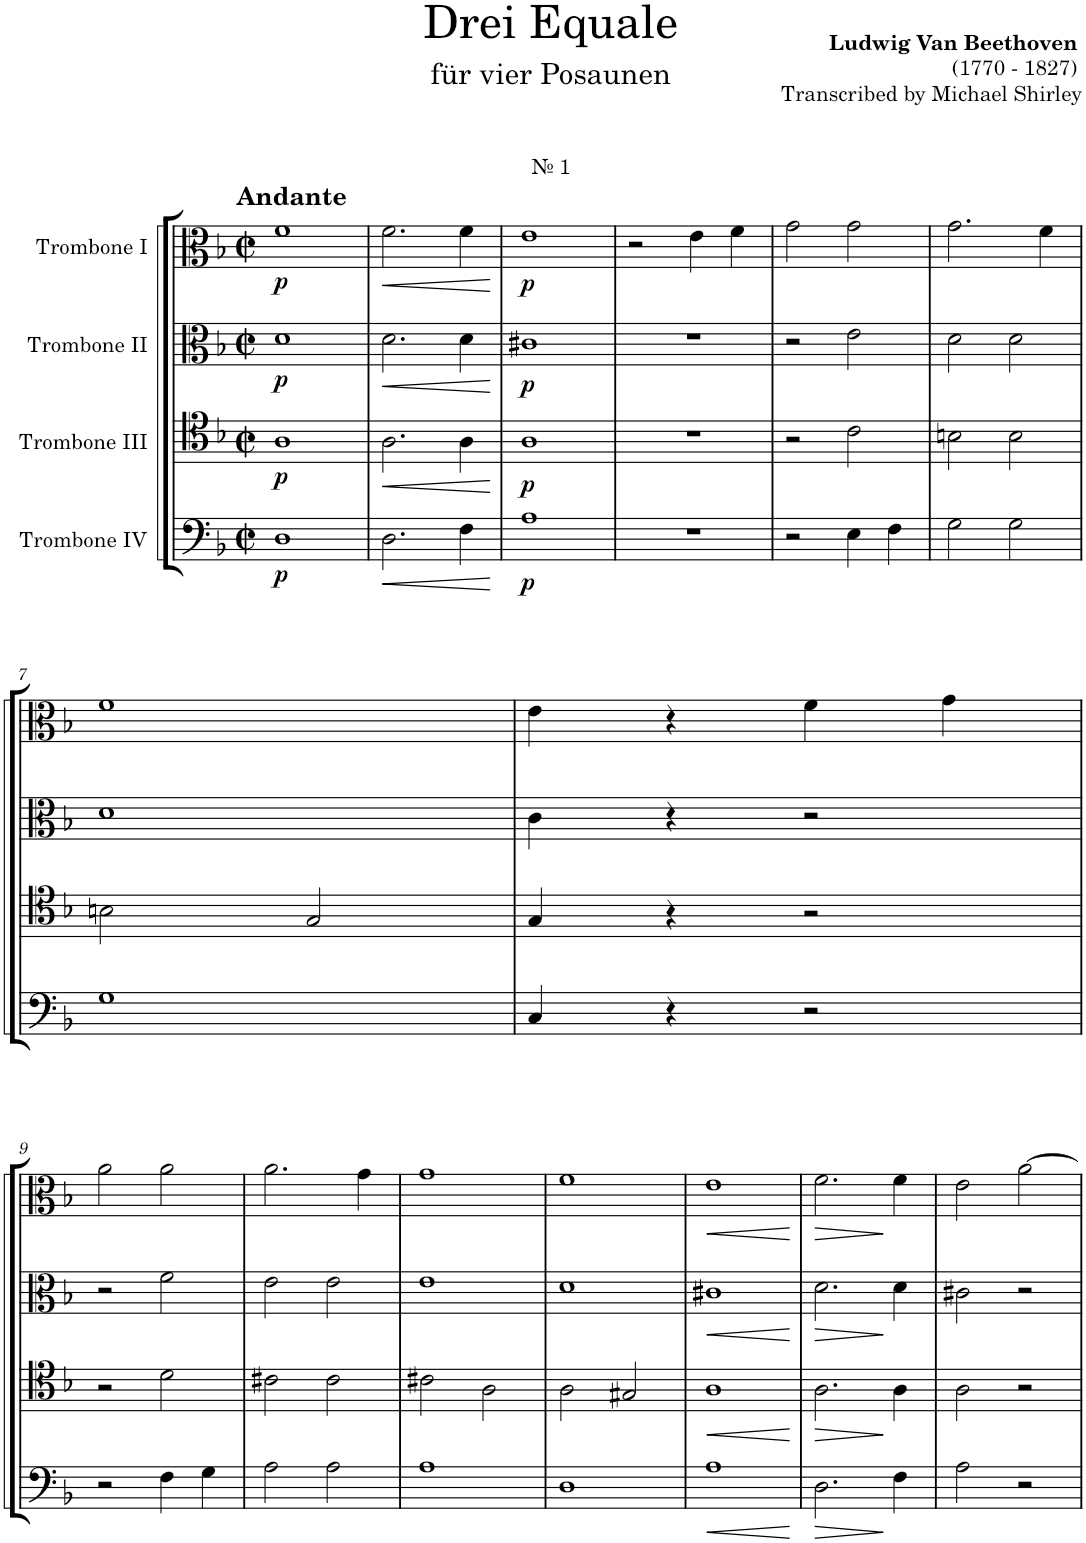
**kern	**dynam	**kern	**dynam	**kern	**dynam	**kern	**dynam
*part4	*part4	*part3	*part3	*part2	*part2	*part1	*part1
*staff4	*staff4	*staff3	*staff3	*staff2	*staff2	*staff1	*staff1
*I"Trombone IV	*	*I"Trombone III	*	*I"Trombone II	*	*I"Trombone I	*
*I'Trb	*	*I'Trb	*	*I'Trb	*	*I'Trb	*
*clefF4	*	*clefC4	*	*clefC3	*	*clefC3	*
*k[b-]	*	*k[b-]	*	*k[b-]	*	*k[b-]	*
*M2/2	*	*M2/2	*	*M2/2	*	*M2/2	*
*met(c|)	*	*met(c|)	*	*met(c|)	*	*met(c|)	*
=1	=1	=1	=1	=1	=1	=1	=1
!	!	!	!	!	!	!LO:TX:a:t=№ 1	!
!	!	!	!	!	!	!LO:TX:a:B:t=Andante	!
!	!LO:DY:b	!	!LO:DY:b	!	!LO:DY:b	!	!LO:DY:b
1D	p	1A	p	1d	p	1f	p
=2	=2	=2	=2	=2	=2	=2	=2
!	!LO:HP:b	!	!LO:HP:b	!	!LO:HP:b	!	!LO:HP:b
2.D\	<	2.A\	<	2.d\	<	2.f\	<
4F\	.	4A\	.	4d\	.	4f\	.
.	[	.	[	.	[	.	[
=3	=3	=3	=3	=3	=3	=3	=3
!	!LO:DY:b	!	!LO:DY:b	!	!LO:DY:b	!	!LO:DY:b
1A	p	1A	p	1c#X	p	1e	p
=4	=4	=4	=4	=4	=4	=4	=4
1r	.	1r	.	1r	.	2r	.
.	.	.	.	.	.	4e\	.
.	.	.	.	.	.	4f\	.
=5	=5	=5	=5	=5	=5	=5	=5
2r	.	2r	.	2r	.	2g\	.
4E\	.	2c\	.	2e\	.	2g\	.
4F\	.	.	.	.	.	.	.
=6	=6	=6	=6	=6	=6	=6	=6
2G\	.	2Bn\	.	2d\	.	2.g\	.
2G\	.	2B\	.	2d\	.	.	.
.	.	.	.	.	.	4f\	.
!!LO:LB:g=z
=7	=7	=7	=7	=7	=7	=7	=7
1G	.	2Bn\	.	1d	.	1f	.
.	.	2G/	.	.	.	.	.
=8	=8	=8	=8	=8	=8	=8	=8
4C/	.	4G/	.	4c\	.	4e\	.
4r	.	4r	.	4r	.	4r	.
2r	.	2r	.	2r	.	4f\	.
.	.	.	.	.	.	4g\	.
!!LO:LB:g=z
=9	=9	=9	=9	=9	=9	=9	=9
2r	.	2r	.	2r	.	2a\	.
4F\	.	2d\	.	2f\	.	2a\	.
4G\	.	.	.	.	.	.	.
=10	=10	=10	=10	=10	=10	=10	=10
2A\	.	2c#X\	.	2e\	.	2.a\	.
2A\	.	2c#\	.	2e\	.	.	.
.	.	.	.	.	.	4g\	.
=11	=11	=11	=11	=11	=11	=11	=11
1A	.	2c#X\	.	1e	.	1g	.
.	.	2A\	.	.	.	.	.
=12	=12	=12	=12	=12	=12	=12	=12
1D	.	2A\	.	1d	.	1f	.
.	.	2G#X/	.	.	.	.	.
=13	=13	=13	=13	=13	=13	=13	=13
!	!LO:HP:b	!	!LO:HP:b	!	!LO:HP:b	!	!LO:HP:b
1A	<	1A	<	1c#X	<	1e	<
.	[	.	[	.	[	.	[
=14	=14	=14	=14	=14	=14	=14	=14
!	!LO:HP:b	!	!LO:HP:b	!	!LO:HP:b	!	!LO:HP:b
2.D\	>	2.A\	>	2.d\	>	2.f\	>
4F\	]	4A\	]	4d\	]	4f\	]
=15	=15	=15	=15	=15	=15	=15	=15
2A\	.	2A\	.	2c#X\	.	2e\	.
2r	.	2r	.	2r	.	[2a\	.
=	=	=	=	=	=	=	=
*-	*-	*-	*-	*-	*-	*-	*-
